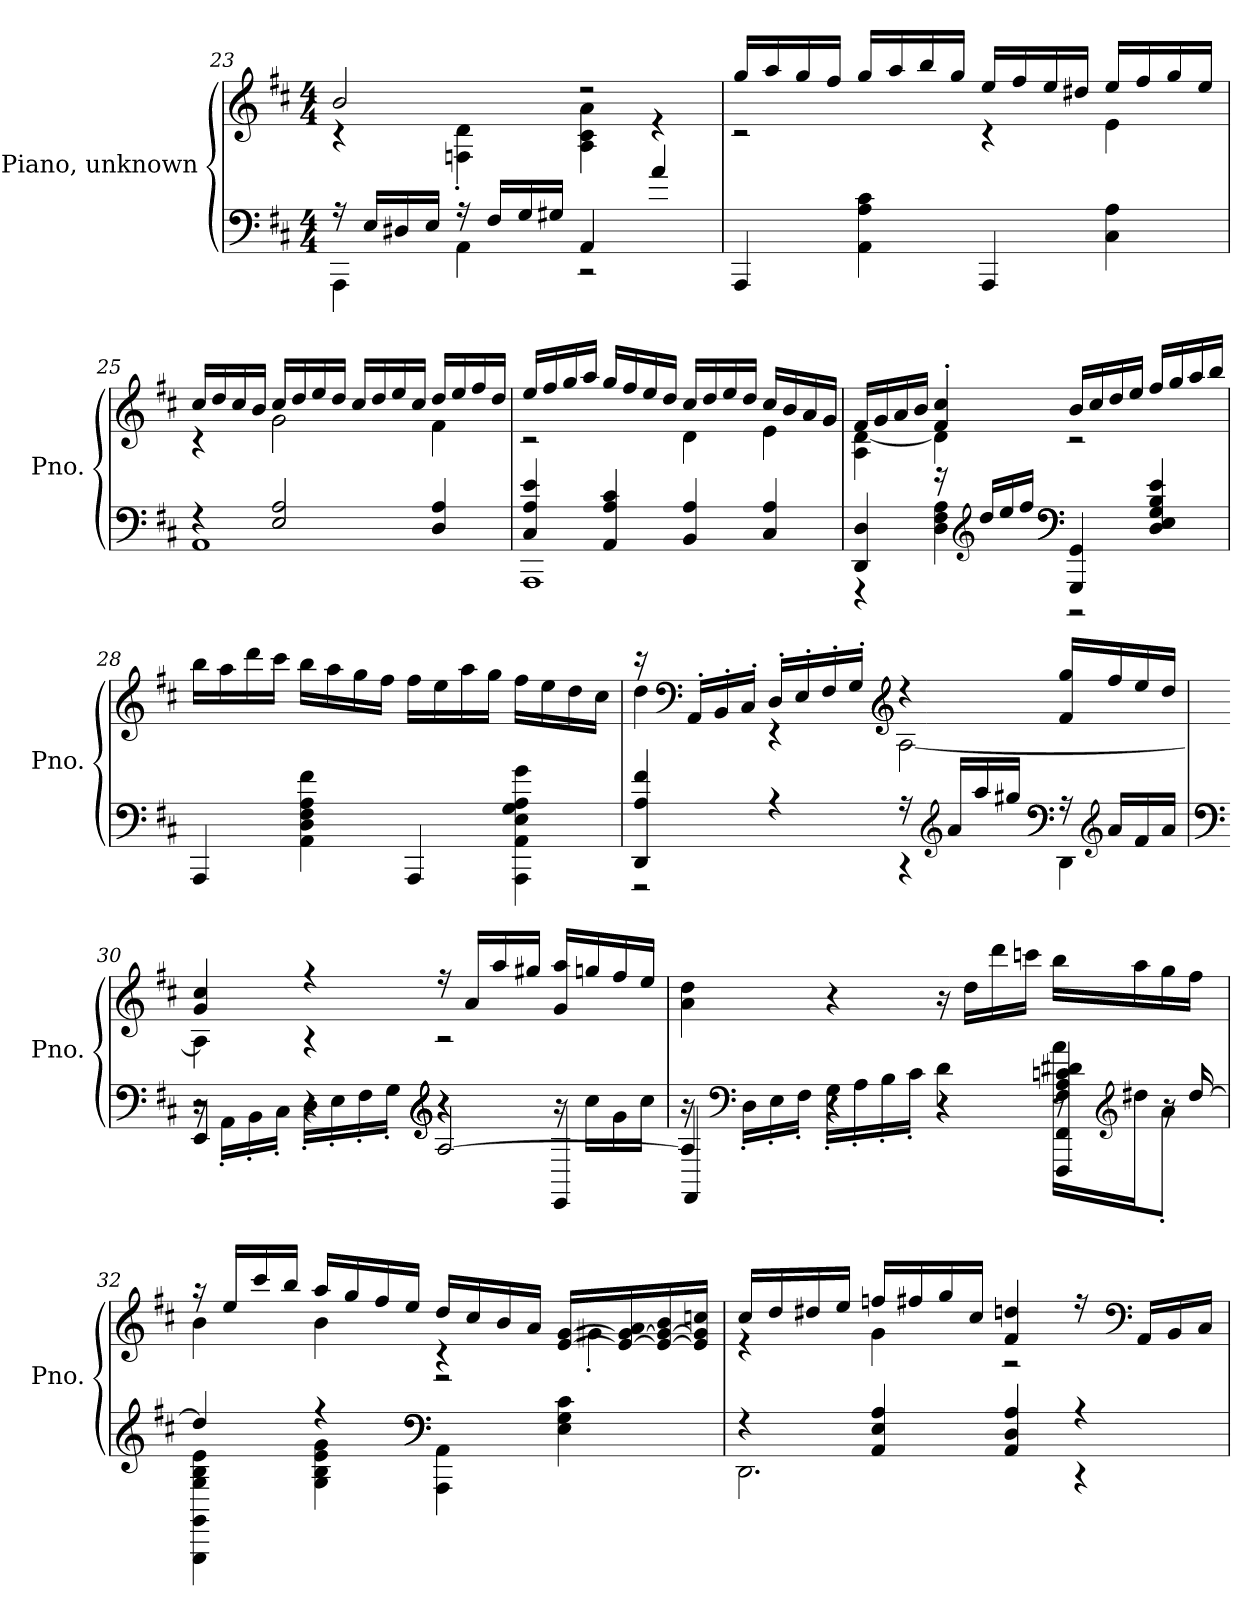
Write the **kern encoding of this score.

**kern	**kern
*part1	*part1
*staff2	*staff1
*I"Piano, unknown	*
*I'Pno.	*
!!LO:LB:g=z
*clefF4	*clefG2
*k[f#c#]	*k[f#c#]
*M4/4	*M4/4
=23	=23
*^	*^
16r	4AAA\	2b/	4r
16E/LL	.	.	.
16D#X/	.	.	.
16E/JJ	.	.	.
16r	4AA\	.	4Fn\' 4d\'
16F#/LL	.	.	.
16G/	.	.	.
16G#X/JJ	.	.	.
4AA/	2r	2r	4A\ 4c#\ 4a\
4a/	.	.	4r
*v	*v	*	*
=24	=24	=24
4AAA/	16gg/LL	2r
.	16aa/	.
.	16gg/	.
.	16ff#/JJ	.
4AA\ 4A\ 4c#\	16gg/LL	.
.	16aa/	.
.	16bb/	.
.	16gg/JJ	.
4AAA/	16ee/LL	4r
.	16ff#/	.
.	16ee/	.
.	16dd#X/JJ	.
4C#\ 4A\	16ee/LL	4e\
.	16ff#/	.
.	16gg/	.
.	16ee/JJ	.
=25	=25	=25
*^	*	*
4r	1AA	16cc#/LL	4r
.	.	16dd/	.
.	.	16cc#/	.
.	.	16b/JJ	.
2E/ 2A/	.	16cc#/LL	2g\
.	.	16dd/	.
.	.	16ee/	.
.	.	16dd/JJ	.
.	.	16cc#/LL	.
.	.	16dd/	.
.	.	16ee/	.
.	.	16cc#/JJ	.
4D/ 4A/	.	16dd/LL	4f#\
.	.	16ee/	.
.	.	16ff#/	.
.	.	16dd/JJ	.
!!LO:LB:g=z	!!
=26	=26	=26	=26
4C#/ 4A/ 4e/	1AAA	16ee/LL	2r
.	.	16ff#/	.
.	.	16gg/	.
.	.	16aa/JJ	.
4AA/ 4A/ 4c#/	.	16gg/LL	.
.	.	16ff#/	.
.	.	16ee/	.
.	.	16dd/JJ	.
4BB/ 4A/	.	16cc#/LL	4d\
.	.	16dd/	.
.	.	16ee/	.
.	.	16dd/JJ	.
4C#/ 4A/	.	16cc#/LL	4e\
.	.	16b/	.
.	.	16a/	.
.	.	16g/JJ	.
=27	=27	=27	=27
4DD/ 4D/	4r	16f#/LL	4A\ [4d\
.	.	16g/	.
.	.	16a/	.
.	.	16b/JJ	.
16r	4D\ 4F#\ 4A\	4f#/' 4cc#/'	4d\]
*clefG2	*	*	*
16dd/LL	.	.	.
16ee/	.	.	.
16ff#/JJ	.	.	.
*clefF4	*	*	*
4GGG/ 4GG/	2r	16b/LL	2r
.	.	16cc#/	.
.	.	16dd/	.
.	.	16ee/JJ	.
4D/ 4E/ 4G/ 4B/ 4e/	.	16ff#/LL	.
.	.	16gg/	.
.	.	16aa/	.
.	.	16bb/JJ	.
*v	*v	*	*
*	*v	*v
!!LO:LB:g=z
=28	=28
4AAA/	16bb\LL
.	16aa\
.	16ddd\
.	16ccc#\JJ
4AA\ 4D\ 4F#\ 4A\ 4f#\	16bb\LL
.	16aa\
.	16gg\
.	16ff#\JJ
4AAA/	16ff#\LL
.	16ee\
.	16aa\
.	16gg\JJ
4AAA\ 4AA\ 4E\ 4G\ 4A\ 4g\	16ff#\LL
.	16ee\
.	16dd\
.	16cc#\JJ
=29	=29
*^	*^
4DD/ 4A/ 4f#/	2r	16r	4dd\
*	*	*clefF4	*
.	.	16AA'/LL	.
.	.	16BB'/	.
.	.	16C#'/JJ	.
4r	.	16D'/LL	4r
.	.	16E'/	.
.	.	16F#'/	.
.	.	16G'/JJ	.
*	*	*clefG2	*
16r	4r	4r	[2A\
*clefG2	*	*	*
16a/LL	.	.	.
16aa/	.	.	.
16gg#X/JJ	.	.	.
*clefF4	*	*	*
16r	4DD\	16f#/ 16gg/LL	.
*clefG2	*	*	*
16a/LL	.	16ff#/	.
16f#/	.	16ee/	.
16a/JJ	.	16dd/JJ	.
*v	*v	*	*
!!LO:LB:g=z	!!
=30	=30	=30
*clefF4	*	*
*^	*	*
*	*^	*	*
4EE/	16r	2r	4g/ 4cc#/	4A\]
.	16AA'\LL	.	.	.
.	16BB'\	.	.	.
.	16C#'\JJ	.	.	.
4r	16D'\LL	.	4r	4r
.	16E'\	.	.	.
.	16F#'\	.	.	.
.	16G'\JJ	.	.	.
*clefG2	*	*	*	*
[2A/	4r	4r	16r	2r
.	.	.	16a/LL	.
.	.	.	16aa/	.
.	.	.	16gg#X/JJ	.
.	16r	4EE/	16g/ 16aa/LL	.
.	16cc#\LL	.	16ggn/	.
.	16g\	.	16ff#/	.
.	16cc#\JJ	.	16ee/JJ	.
*	*	*	*v	*v
=31	=31	=31	=31
4A/]	16r	4FF#/	4a\ 4dd\
*clefF4	*	*	*
.	16D'\LL	.	.
.	16E'\	.	.
.	16F#'\JJ	.	.
4r	16G'\LL	4r	4r
.	16A'\	.	.
.	16B'\	.	.
.	16c#'\JJ	.	.
4r	4d\	4r	16r
.	.	.	16dd\LL
.	.	.	16ddd\
.	.	.	16cccn\JJ
8r	16a\LL	4FFF#/ 4FF#/ 4F#/ 4A/ 4cn/ 4d#X/	16bb\LL
*clefG2	*	*	*
.	16dd#X\J	.	16aa\
16r	8a'\J	.	16gg\
[16dd#/	.	.	16ff#\JJ
*	*v	*v	*
!!LO:PB:g=z
=32	=32	=32
*	*	*^
4dd#/]	4GGG\ 4GG\ 4G\ 4B\ 4e\	16r	4b\
.	.	16ee/LL	.
.	.	16ccc#/	.
.	.	16bb/JJ	.
4r	4G\ 4B\ 4e\ 4g\	16aa/LL	4b\
.	.	16gg/	.
.	.	16ff#/	.
.	.	16ee/JJ	.
*clefF4	*	*	*
2r	4AAA\ 4AA\	16dd/LL	4r
.	.	16cc#/	.
.	.	16b/	.
.	.	16a/JJ	.
.	4E\ 4G\ 4c#\	[16e/ [16g/LL	4g#X'\
.	.	16e/_ 16g/_ 16a/	.
.	.	16e/_ 16g/_ 16b/	.
.	.	16e/] 16g/] 16ccn/JJ	.
=33	=33	=33	=33
4r	2.DD\	16cc#/LL	4r
.	.	16dd/	.
.	.	16dd#X/	.
.	.	16ee/JJ	.
4AA/ 4E/ 4A/	.	16ffn/LL	4g\
.	.	16ff#X/	.
.	.	16gg/	.
.	.	16cc#/JJ	.
4AA/ 4D/ 4A/	.	4f#/ 4ddn/	2r
4r	4r	16r	.
*	*	*clefF4	*
.	.	16AA/LL	.
.	.	16BB/	.
.	.	16C#/JJ	.
*v	*v	*	*
*	*v	*v
=	=
*-	*-
